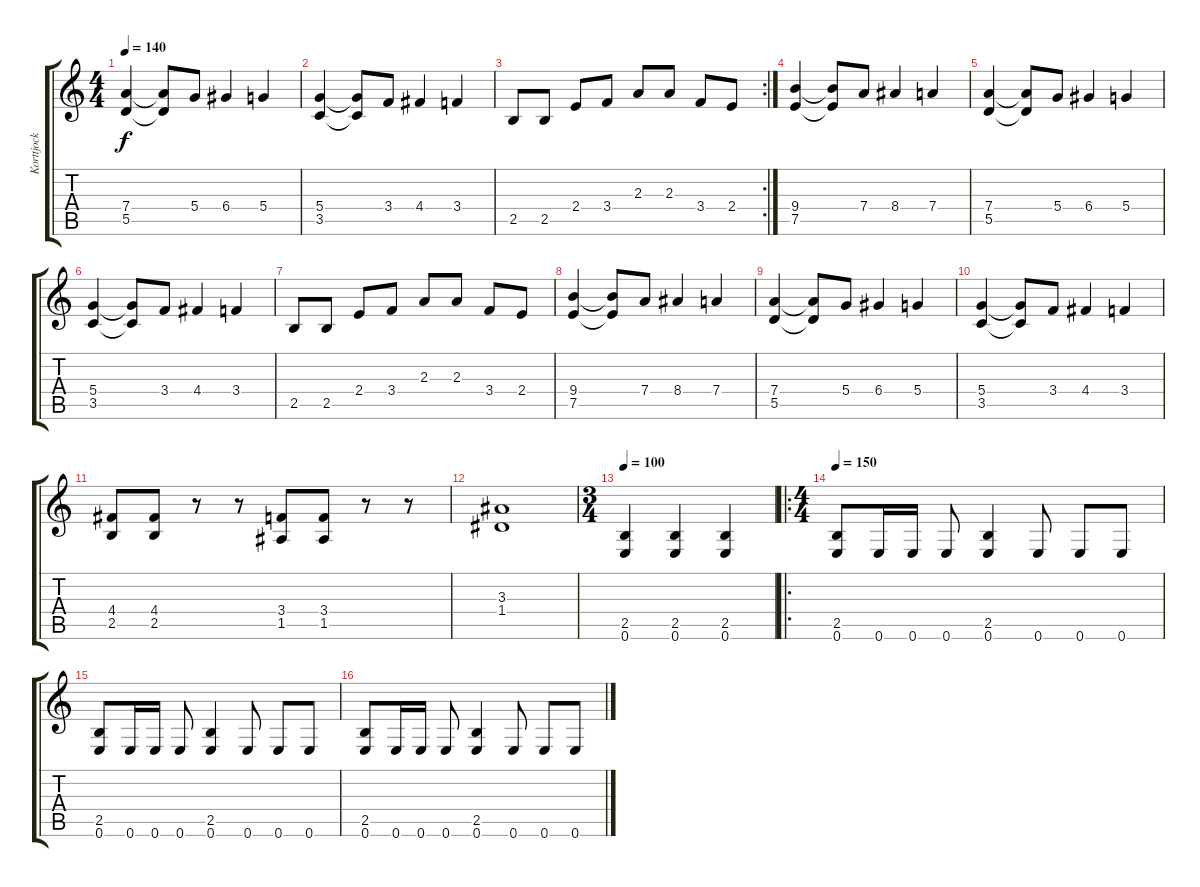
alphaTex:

\track ("Korttjock" "Korttjock") {instrument distortionguitar}
\staff {score tabs}
\tuning (E4 B3 G3 D3 A2 E2) {hide}
\ts (4 4)
\tempo 140
\clef g2
\ks c
(7.4 5.5).4{dy f} (7.4{t} 5.5{t}).8 5.4.8 6.4.4 5.4.4 |
(5.4 3.5).4 (5.4{t} 3.5{t}).8 3.4.8 4.4.4 3.4.4 |
\rc 2
2.5.8 2.5.8 2.4.8 3.4.8 2.3.8 2.3.8 3.4.8 2.4.8 |
(9.4 7.5).4 (9.4{t} 7.5{t}).8 7.4.8 8.4.4 7.4.4 |
(7.4 5.5).4 (7.4{t} 5.5{t}).8 5.4.8 6.4.4 5.4.4 |
(5.4 3.5).4 (5.4{t} 3.5{t}).8 3.4.8 4.4.4 3.4.4 |
2.5.8 2.5.8 2.4.8 3.4.8 2.3.8 2.3.8 3.4.8 2.4.8 |
(9.4 7.5).4 (9.4{t} 7.5{t}).8 7.4.8 8.4.4 7.4.4 |
(7.4 5.5).4 (7.4{t} 5.5{t}).8 5.4.8 6.4.4 5.4.4 |
(5.4 3.5).4 (5.4{t} 3.5{t}).8 3.4.8 4.4.4 3.4.4 |
(4.4 2.5).8 (4.4 2.5).8 r.8 r.8 (3.4 1.5).8 (3.4 1.5).8 r.8 r.8 |
(3.3 1.4).1 |
\ts (3 4)
\tempo 100
(2.5 0.6).4 (2.5 0.6).4 (2.5 0.6).4 |
\ro
\ts (4 4)
\tempo 150
(2.5 0.6).8 0.6.16 0.6.16 0.6.8 (2.5 0.6).4 0.6.8 0.6.8 0.6.8 |
(2.5 0.6).8 0.6.16 0.6.16 0.6.8 (2.5 0.6).4 0.6.8 0.6.8 0.6.8 |
(2.5 0.6).8 0.6.16 0.6.16 0.6.8 (2.5 0.6).4 0.6.8 0.6.8 0.6.8
